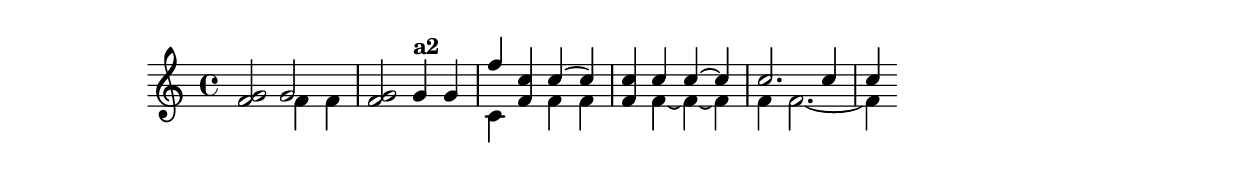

\header {
    texidoc ="The new part combiner stays apart from:
@itemize @bullet
@item different durations,
@item different articulations (taking into account only slur/beam/tie), and
@item wide pitch ranges.
@end itemize
"
    }

\version "2.6.0"

vone =  \relative a' { g2 g    g  g4 g f' c c( c) c c  c ~ c
			     c2. c4   c
			 }
vtwo =  \relative a' { f2 f4 f f2 g4 g c, f f  f  f f~ f ~ f
			     f4 f2. ~ f4

			 }

\score {
   \partcombine \vone \vtwo
   \layout { raggedright = ##t } 
}
 
